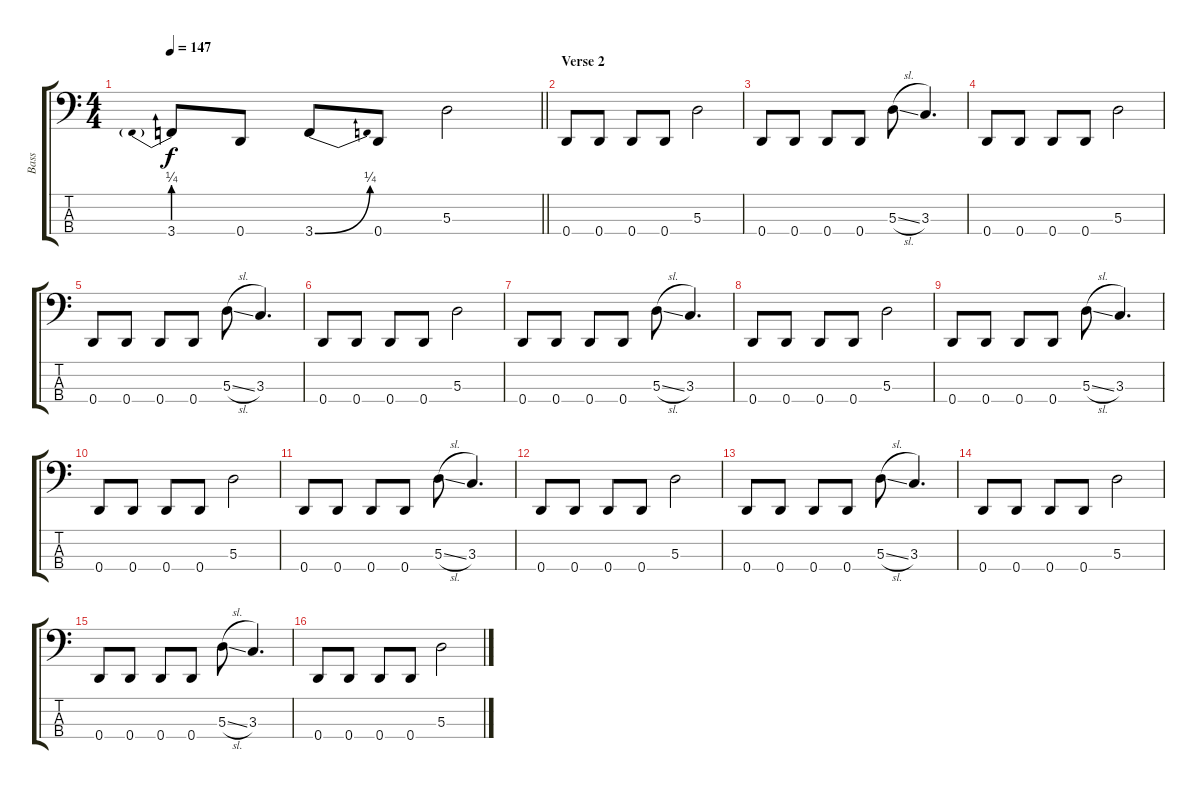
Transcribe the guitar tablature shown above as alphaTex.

\track ("Bass" "Bass") {instrument electricbassfinger}
\staff {score tabs}
\tuning (G2 D2 A1 D1) {hide}
\ts (4 4)
\tempo 147
\clef f4
\barLineRight lightlight
\ks c
3.4{be (prebend 0 1 60 1)}.8{dy f} 0.4.8 3.4{be (bend 0 0 60 1)}.8 0.4.8 5.3.2 |
\section ("" "Verse 2")
0.4.8 0.4.8 0.4.8 0.4.8 5.3.2 |
0.4.8 0.4.8 0.4.8 0.4.8 5.3{sl}.8 3.3.4{d} |
0.4.8 0.4.8 0.4.8 0.4.8 5.3.2 |
0.4.8 0.4.8 0.4.8 0.4.8 5.3{sl}.8 3.3.4{d} |
0.4.8 0.4.8 0.4.8 0.4.8 5.3.2 |
0.4.8 0.4.8 0.4.8 0.4.8 5.3{sl}.8 3.3.4{d} |
0.4.8 0.4.8 0.4.8 0.4.8 5.3.2 |
0.4.8 0.4.8 0.4.8 0.4.8 5.3{sl}.8 3.3.4{d} |
0.4.8 0.4.8 0.4.8 0.4.8 5.3.2 |
0.4.8 0.4.8 0.4.8 0.4.8 5.3{sl}.8 3.3.4{d} |
0.4.8 0.4.8 0.4.8 0.4.8 5.3.2 |
0.4.8 0.4.8 0.4.8 0.4.8 5.3{sl}.8 3.3.4{d} |
0.4.8 0.4.8 0.4.8 0.4.8 5.3.2 |
0.4.8 0.4.8 0.4.8 0.4.8 5.3{sl}.8 3.3.4{d} |
0.4.8 0.4.8 0.4.8 0.4.8 5.3.2
